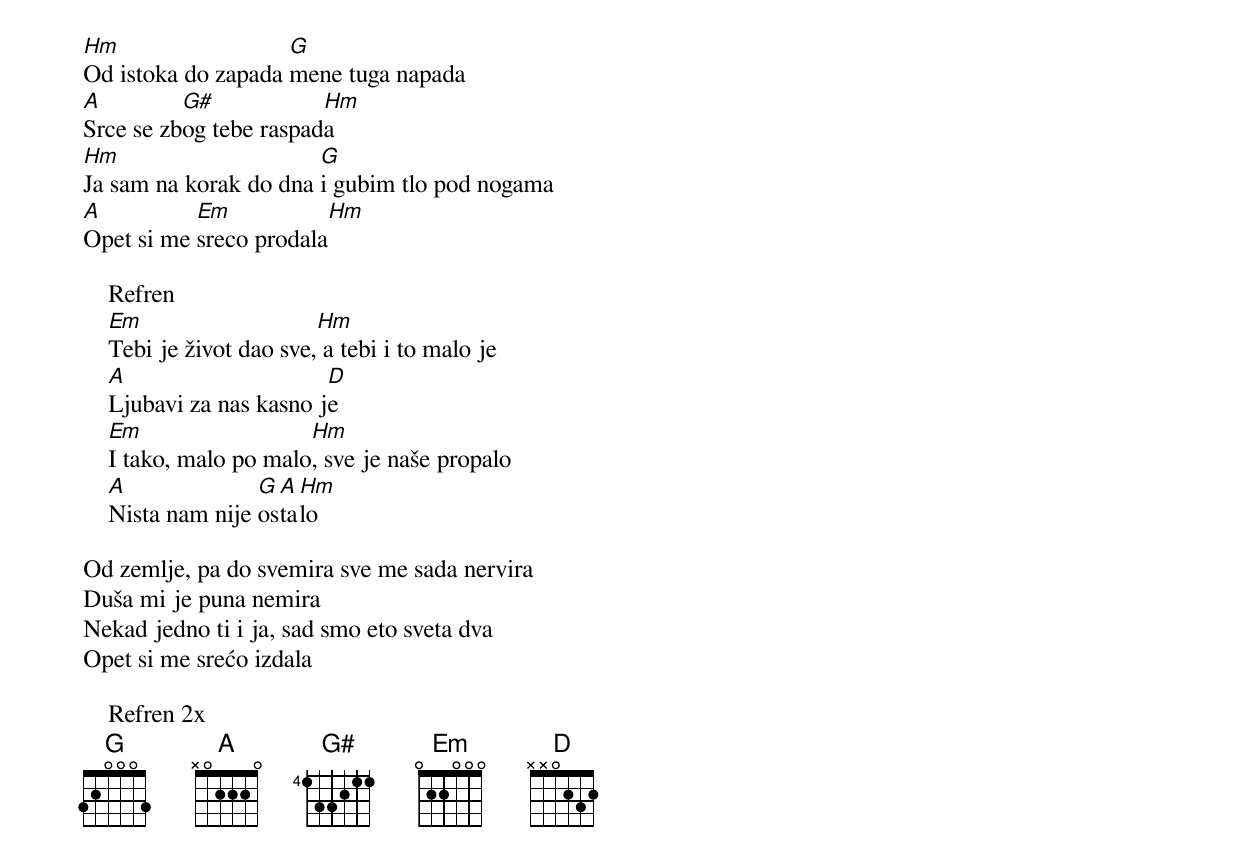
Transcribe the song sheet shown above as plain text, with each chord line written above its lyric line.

Hm                  G
Od istoka do zapada mene tuga napada
A         G#            Hm
Srce se zbog tebe raspada
Hm                     G
Ja sam na korak do dna i gubim tlo pod nogama
A          Em           Hm
Opet si me sreco prodala

    Refren
    Em                    Hm
    Tebi je život dao sve, a tebi i to malo je
    A                     D
    Ljubavi za nas kasno je
    Em                  Hm
    I tako, malo po malo, sve je naše propalo
    A              G A Hm
    Nista nam nije ostalo

Od zemlje, pa do svemira sve me sada nervira
Duša mi je puna nemira
Nekad jedno ti i ja, sad smo eto sveta dva
Opet si me srećo izdala

    Refren 2x
